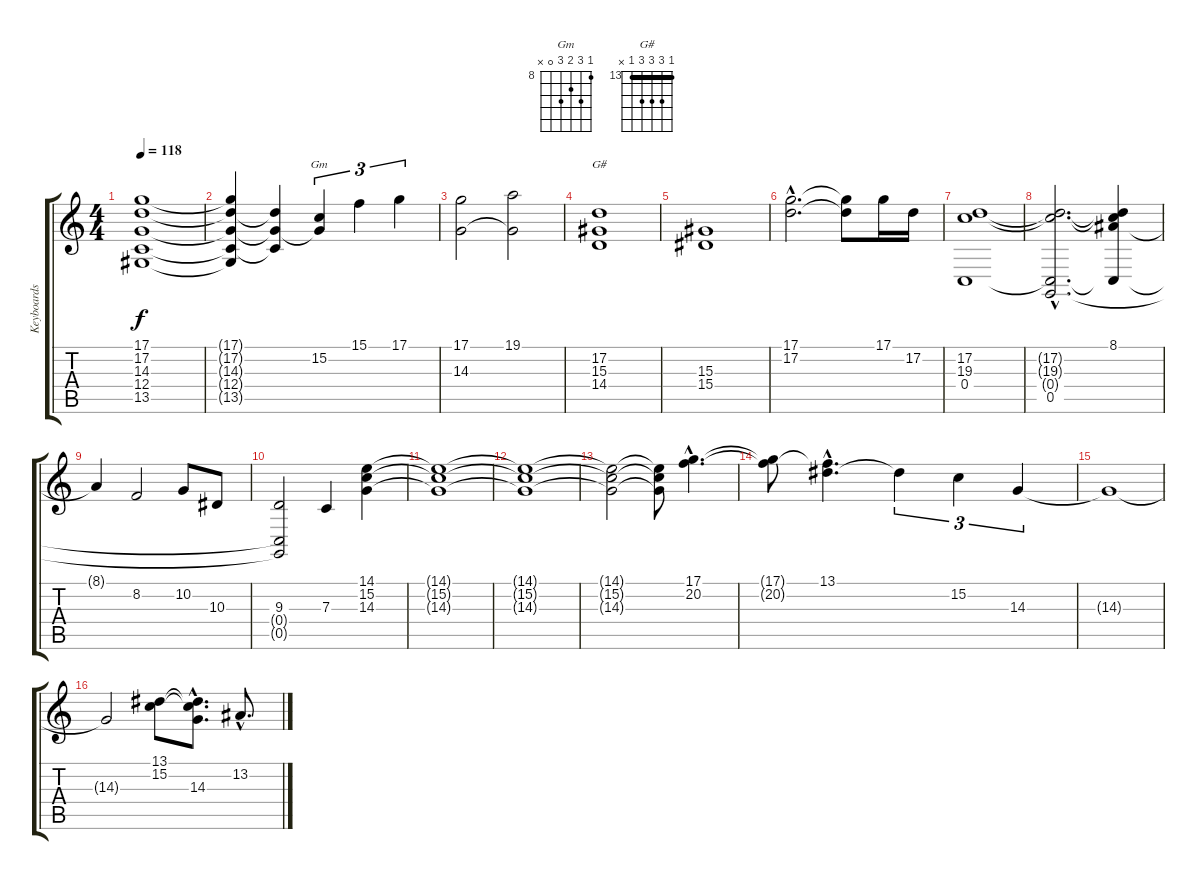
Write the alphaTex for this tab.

\track ("Keyboards II" "Keyboards ") {instrument stringensemble2}
\staff {score tabs}
\tuning (D4 A3 F3 C3 G2 C2) {hide}
\chord ("Gm" 8 10 9 10 0 x) {firstfret 8}
\chord ("G#" 13 15 15 15 13 x) {firstfret 13 barre 13}
\ts (4 4)
\tempo 118
\clef g2
\ks c
(17.1{t} 17.2 14.3 12.4 13.5{t}).1{dy f} |
(17.1{t} 17.2{t} 14.3{t} 12.4{t} 13.5{t}).4 (17.2{t} 14.3{t} 12.4{t}).4 (15.2 14.3{t}).4{tu (3 2) ch "Gm"} 15.1.4{tu (3 2)} 17.1.4{tu (3 2)} |
(17.1 14.3).2 (19.1 14.3{t}).2 |
(17.2 15.3 14.4).1{ch "G#"} |
(15.3 15.4).1 |
(17.1{hac} 17.2{hac}).2{d} (17.1{t} 17.2{t}).8 17.1.16 17.2.16 |
(17.2 19.3 0.4).1 |
(17.2{hac t} 19.3{hac t} 0.4{hac t} 0.5{hac}).2{d} (8.1 17.2{t} 19.3{t} 0.4{t}).4 |
8.1{t}.4 8.2.2 10.2.8 10.3.8 |
(9.3 0.4{t} 0.5{t}).2 7.3.4 (14.1 15.2 14.3).4 |
(14.1{t} 15.2{t} 14.3{t}).1 |
(14.1{t} 15.2{t} 14.3{t}).1 |
(14.1{t} 15.2{t} 14.3{t}).2 (14.1{t} 15.2{t} 14.3{t}).8 (17.1{hac} 20.2{hac}).4{d} |
(17.1{t} 20.2{t}).8 (13.1{hac} 20.2{hac t}).4{d} 13.1{t}.4{tu (3 2)} 15.2.4{tu (3 2)} 14.3.4{tu (3 2)} |
14.3{t}.1 |
14.3{t}.2 (13.1 15.2).8 (13.1{hac t} 15.2{hac t} 14.3{hac}).8{d} 13.2{hac}.8{d}
